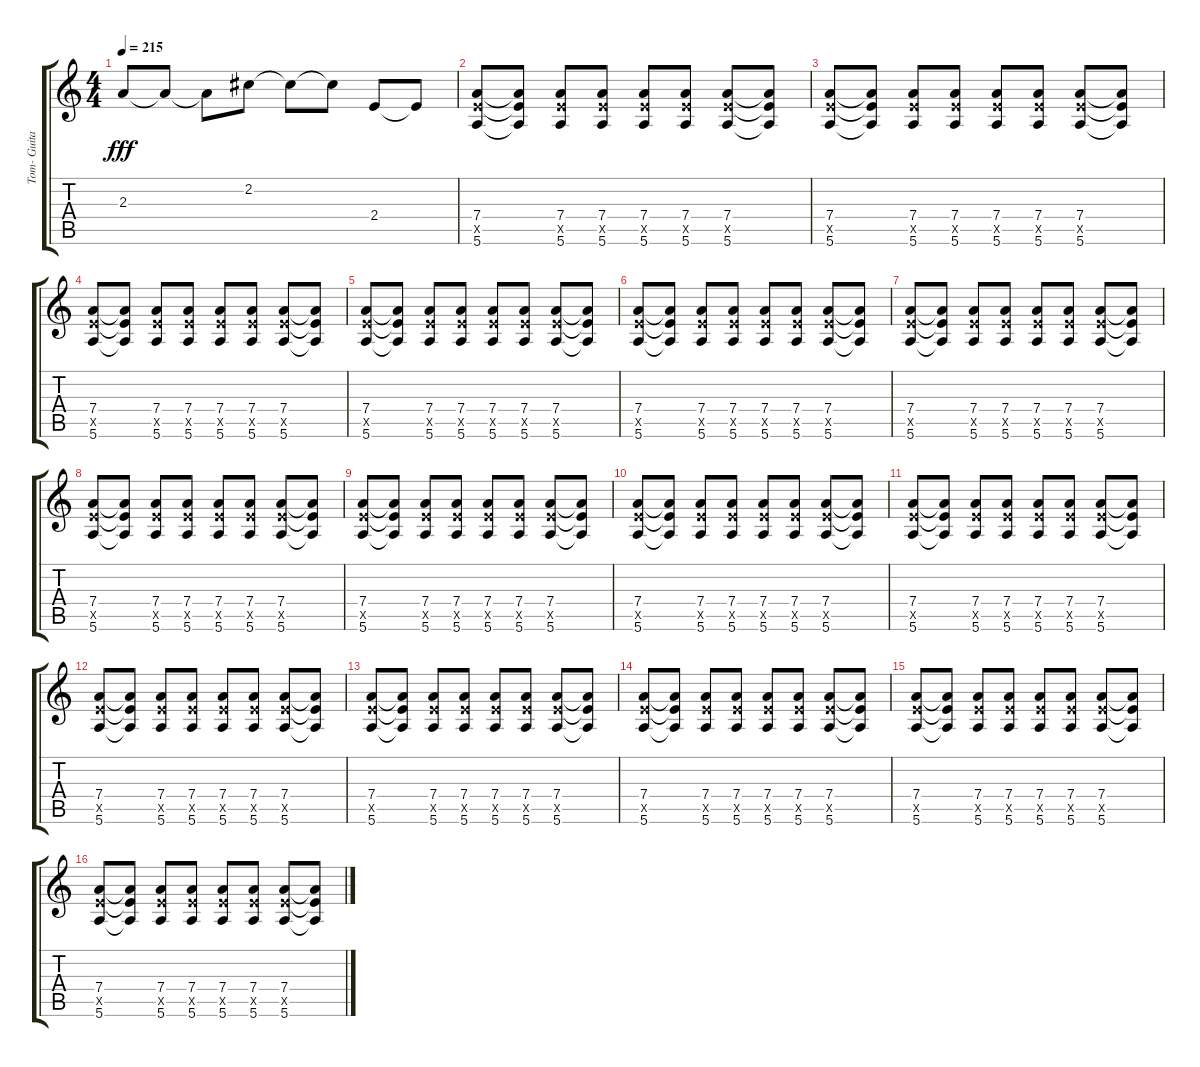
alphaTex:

\track ("Tom- Guitar 1" "Tom- Guita") {instrument distortionguitar}
\staff {score tabs}
\tuning (E4 B3 G3 D3 A2 E2) {hide}
\ts (4 4)
\tempo 215
\clef g2
\ks c
2.3.8{dy fff} 2.3{t}.8 2.3{t}.8 2.2.8 2.2{t}.8 2.2{t}.8 2.4.8 2.4{t}.8 |
(7.4 7.5{x} 5.6).8 (7.4{t} 7.5{t} 5.6{t}).8 (7.4 7.5{x} 5.6).8 (7.4 7.5{x} 5.6).8 (7.4 7.5{x} 5.6).8 (7.4 7.5{x} 5.6).8 (7.4 7.5{x} 5.6).8 (7.4{t} 7.5{t} 5.6{t}).8 |
(7.4 7.5{x} 5.6).8 (7.4{t} 7.5{t} 5.6{t}).8 (7.4 7.5{x} 5.6).8 (7.4 7.5{x} 5.6).8 (7.4 7.5{x} 5.6).8 (7.4 7.5{x} 5.6).8 (7.4 7.5{x} 5.6).8 (7.4{t} 7.5{t} 5.6{t}).8 |
(7.4 7.5{x} 5.6).8 (7.4{t} 7.5{t} 5.6{t}).8 (7.4 7.5{x} 5.6).8 (7.4 7.5{x} 5.6).8 (7.4 7.5{x} 5.6).8 (7.4 7.5{x} 5.6).8 (7.4 7.5{x} 5.6).8 (7.4{t} 7.5{t} 5.6{t}).8 |
(7.4 7.5{x} 5.6).8 (7.4{t} 7.5{t} 5.6{t}).8 (7.4 7.5{x} 5.6).8 (7.4 7.5{x} 5.6).8 (7.4 7.5{x} 5.6).8 (7.4 7.5{x} 5.6).8 (7.4 7.5{x} 5.6).8 (7.4{t} 7.5{t} 5.6{t}).8 |
(7.4 7.5{x} 5.6).8 (7.4{t} 7.5{t} 5.6{t}).8 (7.4 7.5{x} 5.6).8 (7.4 7.5{x} 5.6).8 (7.4 7.5{x} 5.6).8 (7.4 7.5{x} 5.6).8 (7.4 7.5{x} 5.6).8 (7.4{t} 7.5{t} 5.6{t}).8 |
(7.4 7.5{x} 5.6).8 (7.4{t} 7.5{t} 5.6{t}).8 (7.4 7.5{x} 5.6).8 (7.4 7.5{x} 5.6).8 (7.4 7.5{x} 5.6).8 (7.4 7.5{x} 5.6).8 (7.4 7.5{x} 5.6).8 (7.4{t} 7.5{t} 5.6{t}).8 |
(7.4 7.5{x} 5.6).8 (7.4{t} 7.5{t} 5.6{t}).8 (7.4 7.5{x} 5.6).8 (7.4 7.5{x} 5.6).8 (7.4 7.5{x} 5.6).8 (7.4 7.5{x} 5.6).8 (7.4 7.5{x} 5.6).8 (7.4{t} 7.5{t} 5.6{t}).8 |
(7.4 7.5{x} 5.6).8 (7.4{t} 7.5{t} 5.6{t}).8 (7.4 7.5{x} 5.6).8 (7.4 7.5{x} 5.6).8 (7.4 7.5{x} 5.6).8 (7.4 7.5{x} 5.6).8 (7.4 7.5{x} 5.6).8 (7.4{t} 7.5{t} 5.6{t}).8 |
(7.4 7.5{x} 5.6).8 (7.4{t} 7.5{t} 5.6{t}).8 (7.4 7.5{x} 5.6).8 (7.4 7.5{x} 5.6).8 (7.4 7.5{x} 5.6).8 (7.4 7.5{x} 5.6).8 (7.4 7.5{x} 5.6).8 (7.4{t} 7.5{t} 5.6{t}).8 |
(7.4 7.5{x} 5.6).8 (7.4{t} 7.5{t} 5.6{t}).8 (7.4 7.5{x} 5.6).8 (7.4 7.5{x} 5.6).8 (7.4 7.5{x} 5.6).8 (7.4 7.5{x} 5.6).8 (7.4 7.5{x} 5.6).8 (7.4{t} 7.5{t} 5.6{t}).8 |
(7.4 7.5{x} 5.6).8 (7.4{t} 7.5{t} 5.6{t}).8 (7.4 7.5{x} 5.6).8 (7.4 7.5{x} 5.6).8 (7.4 7.5{x} 5.6).8 (7.4 7.5{x} 5.6).8 (7.4 7.5{x} 5.6).8 (7.4{t} 7.5{t} 5.6{t}).8 |
(7.4 7.5{x} 5.6).8 (7.4{t} 7.5{t} 5.6{t}).8 (7.4 7.5{x} 5.6).8 (7.4 7.5{x} 5.6).8 (7.4 7.5{x} 5.6).8 (7.4 7.5{x} 5.6).8 (7.4 7.5{x} 5.6).8 (7.4{t} 7.5{t} 5.6{t}).8 |
(7.4 7.5{x} 5.6).8 (7.4{t} 7.5{t} 5.6{t}).8 (7.4 7.5{x} 5.6).8 (7.4 7.5{x} 5.6).8 (7.4 7.5{x} 5.6).8 (7.4 7.5{x} 5.6).8 (7.4 7.5{x} 5.6).8 (7.4{t} 7.5{t} 5.6{t}).8 |
(7.4 7.5{x} 5.6).8 (7.4{t} 7.5{t} 5.6{t}).8 (7.4 7.5{x} 5.6).8 (7.4 7.5{x} 5.6).8 (7.4 7.5{x} 5.6).8 (7.4 7.5{x} 5.6).8 (7.4 7.5{x} 5.6).8 (7.4{t} 7.5{t} 5.6{t}).8 |
(7.4 7.5{x} 5.6).8 (7.4{t} 7.5{t} 5.6{t}).8 (7.4 7.5{x} 5.6).8 (7.4 7.5{x} 5.6).8 (7.4 7.5{x} 5.6).8 (7.4 7.5{x} 5.6).8 (7.4 7.5{x} 5.6).8 (7.4{t} 7.5{t} 5.6{t}).8
